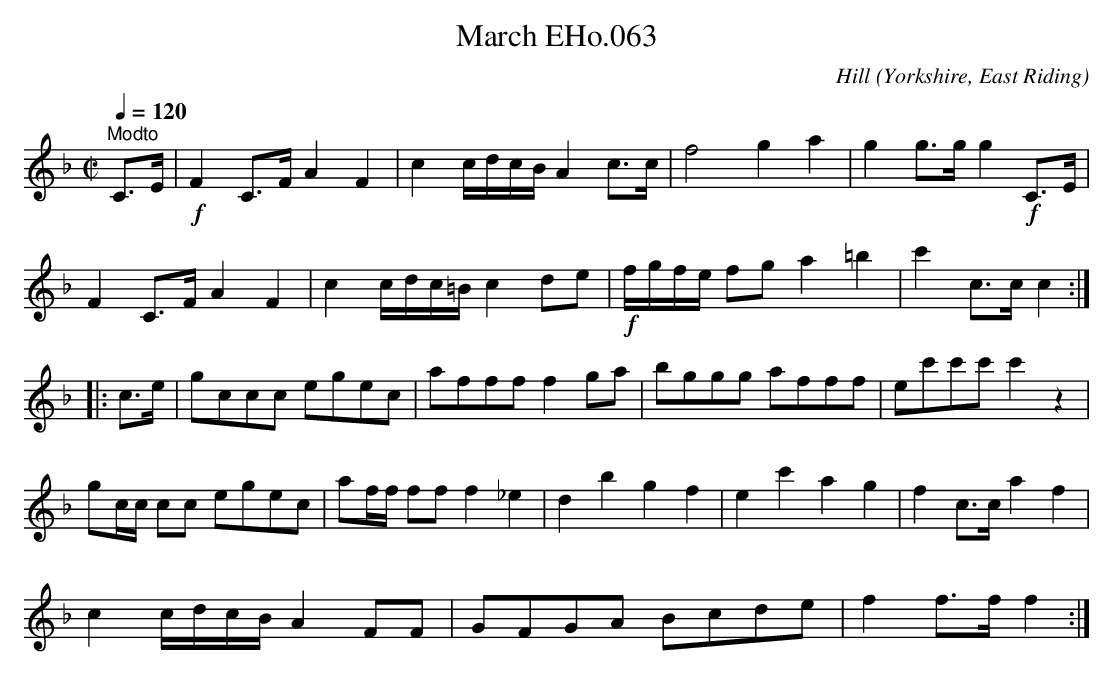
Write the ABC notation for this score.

X:1
T:March EHo.063
M:C|
L:1/8
Q:1/4=120
O:Yorkshire, East Riding
C:Hill
K:F
"^Modto"C>E|!f!F2C>FA2F2|c2c/d/c/B/A2c>c|f4g2a2|g2g>gg2!f!C>E|
F2C>FA2F2|c2c/d/c/=B/c2de|!f!f/g/f/e/ fga2=b2|c'2c>cc2:|
|:c>e|gccc egec|affff2ga|bggg afff|ec'c'c' c'2z2|
gc/c/ cc egec|af/f/ fff2_e2|d2b2g2f2|e2c'2a2g2|f2c>ca2f2|
c2c/d/c/B/A2FF|GFGA Bcde|f2f>ff2:|
